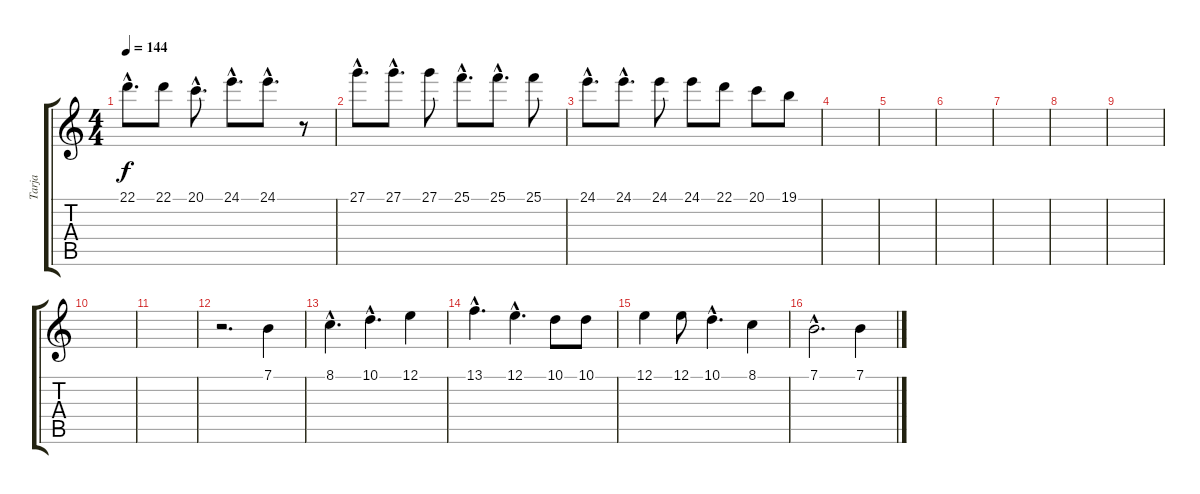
\track ("Tarja" "Tarja") {instrument fx5brightness}
\staff {score tabs}
\tuning (E4 B3 G3 D3 A2 E2) {hide}
\ts (4 4)
\tempo 144
\clef g2
\ks c
22.1{hac}.8{d dy f} 22.1.8 20.1{hac}.8{d} 24.1{hac}.8{d} 24.1{hac}.8{d} r.8 |
27.1{hac}.8{d} 27.1{hac}.8{d} 27.1.8 25.1{hac}.8{d} 25.1{hac}.8{d} 25.1.8 |
24.1{hac}.8{d} 24.1{hac}.8{d} 24.1.8 24.1.8 22.1.8 20.1.8 19.1.8 |
|
|
|
|
|
|
|
|
r.2{d} 7.1.4 |
8.1{hac}.4{d} 10.1{hac}.4{d} 12.1.4 |
13.1{hac}.4{d} 12.1{hac}.4{d} 10.1.8 10.1.8 |
12.1.4 12.1.8 10.1{hac}.4{d} 8.1.4 |
7.1{hac}.2{d} 7.1.4
